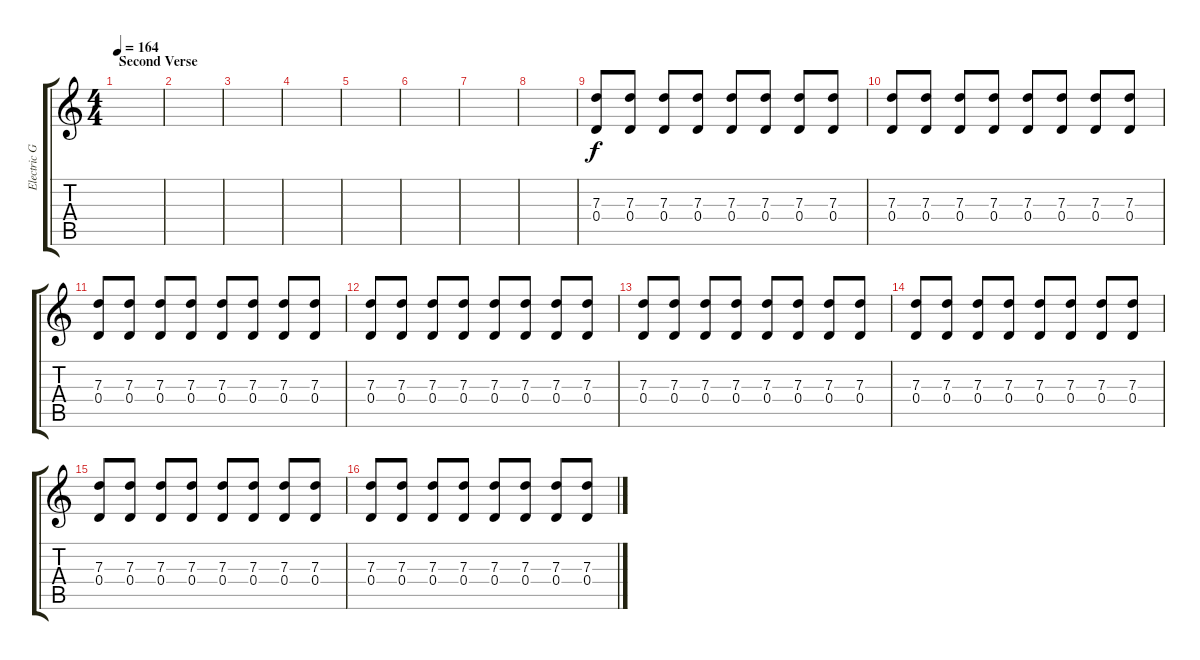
\track ("Electric Guitar" "Electric G") {instrument electricguitarclean}
\staff {score tabs}
\tuning (E4 B3 G3 D3 A2 D2) {hide}
\ts (4 4)
\section ("" "Second Verse")
\tempo 164
\clef g2
\ks c
|
|
|
|
|
|
|
|
(7.3 0.4).8 (7.3 0.4).8 (7.3 0.4).8 (7.3 0.4).8 (7.3 0.4).8 (7.3 0.4).8 (7.3 0.4).8 (7.3 0.4).8 |
(7.3 0.4).8 (7.3 0.4).8 (7.3 0.4).8 (7.3 0.4).8 (7.3 0.4).8 (7.3 0.4).8 (7.3 0.4).8 (7.3 0.4).8 |
(7.3 0.4).8 (7.3 0.4).8 (7.3 0.4).8 (7.3 0.4).8 (7.3 0.4).8 (7.3 0.4).8 (7.3 0.4).8 (7.3 0.4).8 |
(7.3 0.4).8 (7.3 0.4).8 (7.3 0.4).8 (7.3 0.4).8 (7.3 0.4).8 (7.3 0.4).8 (7.3 0.4).8 (7.3 0.4).8 |
(7.3 0.4).8 (7.3 0.4).8 (7.3 0.4).8 (7.3 0.4).8 (7.3 0.4).8 (7.3 0.4).8 (7.3 0.4).8 (7.3 0.4).8 |
(7.3 0.4).8 (7.3 0.4).8 (7.3 0.4).8 (7.3 0.4).8 (7.3 0.4).8 (7.3 0.4).8 (7.3 0.4).8 (7.3 0.4).8 |
(7.3 0.4).8 (7.3 0.4).8 (7.3 0.4).8 (7.3 0.4).8 (7.3 0.4).8 (7.3 0.4).8 (7.3 0.4).8 (7.3 0.4).8 |
(7.3 0.4).8 (7.3 0.4).8 (7.3 0.4).8 (7.3 0.4).8 (7.3 0.4).8 (7.3 0.4).8 (7.3 0.4).8 (7.3 0.4).8
